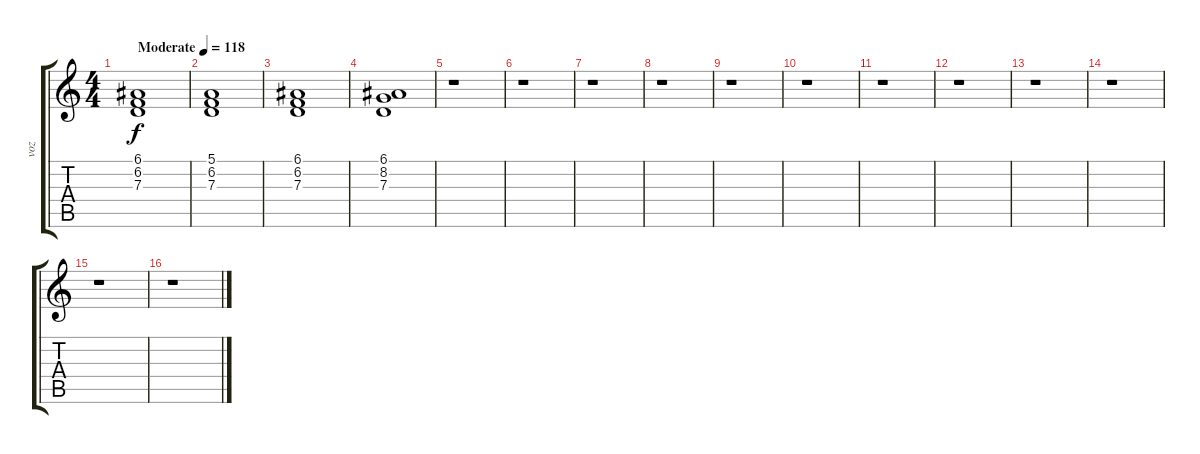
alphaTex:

\track ("voz" "voz") {instrument choiraahs}
\staff {score tabs}
\tuning (E4 B3 G3 D3 A2 E2) {hide}
\ts (4 4)
\tempo (118 "Moderate")
\clef g2
\ks c
(6.1 6.2 7.3).1{dy f instrument choiraahs} |
(5.1 6.2 7.3).1{volume 15} |
(6.1 6.2 7.3).1 |
(6.1 8.2 7.3).1 |
r.1 |
r.1 |
r.1 |
r.1 |
r.1 |
r.1 |
r.1 |
r.1 |
r.1 |
r.1 |
r.1 |
r.1
